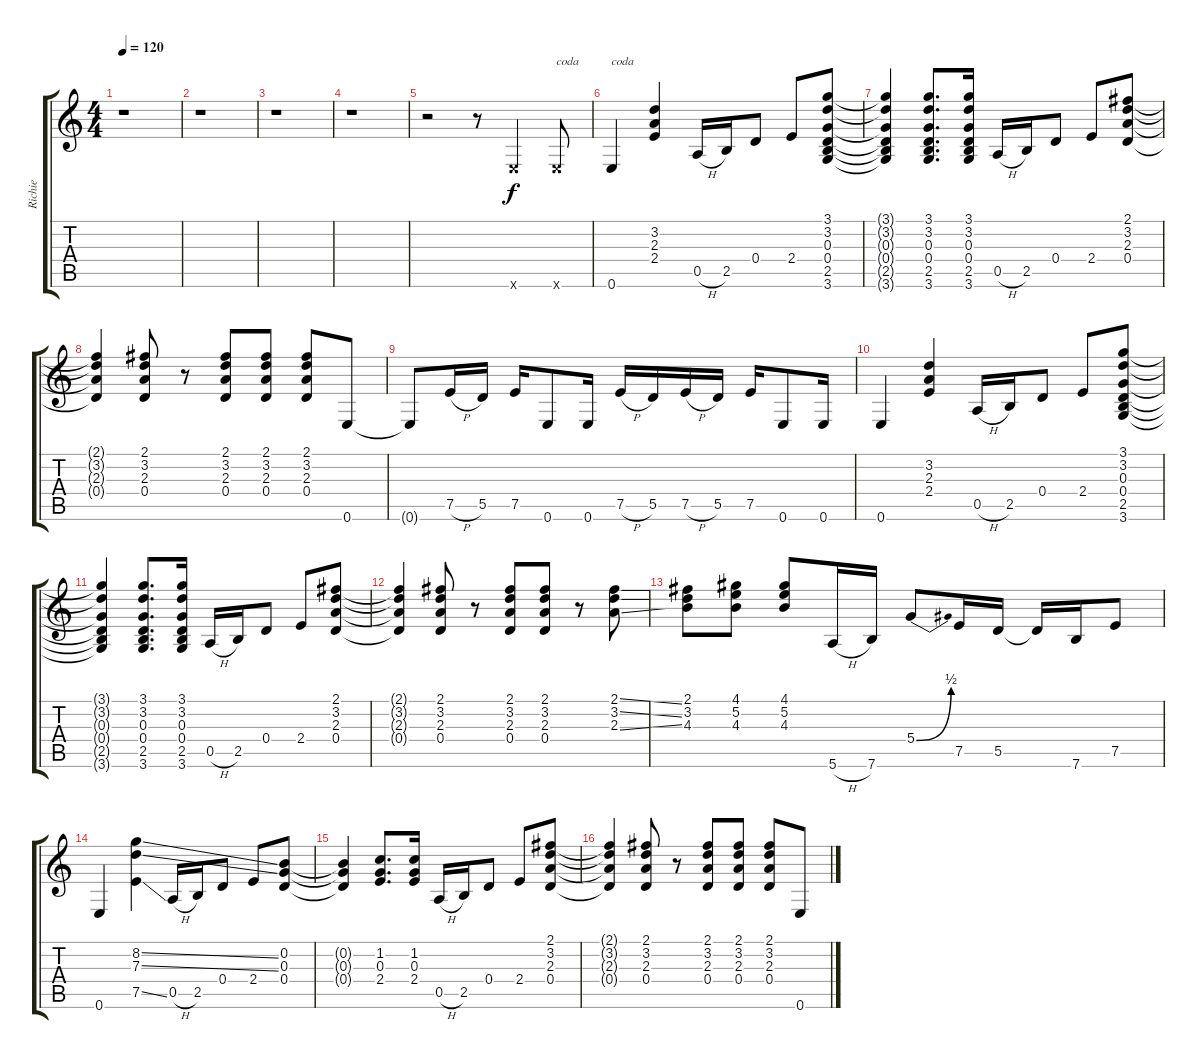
\track ("Richie" "Richie") {instrument overdrivenguitar}
\staff {score tabs}
\tuning (E4 B3 G3 D3 A2 E2) {hide}
\ts (4 4)
\tempo 120
\clef g2
\ks c
r.1{dy f} |
r.1 |
r.1 |
r.1 |
r.2 r.8 0.6{x}.4 0.6{x}.8{txt "coda"} |
0.6.4{txt "coda"} (3.2 2.3 2.4).4 0.5{h}.16 2.5.16 0.4.8 2.4.8 (3.1 3.2 0.3 0.4 2.5 3.6).8 |
(3.1{t} 3.2{t} 0.3{t} 0.4{t} 2.5{t} 3.6{t}).4 (3.1 3.2 0.3 0.4 2.5 3.6).8{d} (3.1 3.2 0.3 0.4 2.5 3.6).16 0.5{h}.16 2.5.16 0.4.8 2.4.8 (2.1 3.2 2.3 0.4).8 |
(2.1{t} 3.2{t} 2.3{t} 0.4{t}).4 (2.1 3.2 2.3 0.4).8 r.8 (2.1 3.2 2.3 0.4).8 (2.1 3.2 2.3 0.4).8 (2.1 3.2 2.3 0.4).8 0.6.8 |
0.6{t}.8 7.5{h}.16 5.5.16 7.5.16 0.6.8 0.6.16 7.5{h}.16 5.5.16 7.5{h}.16 5.5.16 7.5.16 0.6.8 0.6.16 |
0.6.4 (3.2 2.3 2.4).4 0.5{h}.16 2.5.16 0.4.8 2.4.8 (3.1 3.2 0.3 0.4 2.5 3.6).8 |
(3.1{t} 3.2{t} 0.3{t} 0.4{t} 2.5{t} 3.6{t}).4 (3.1 3.2 0.3 0.4 2.5 3.6).8{d} (3.1 3.2 0.3 0.4 2.5 3.6).16 0.5{h}.16 2.5.16 0.4.8 2.4.8 (2.1 3.2 2.3 0.4).8 |
(2.1{t} 3.2{t} 2.3{t} 0.4{t}).4 (2.1 3.2 2.3 0.4).8 r.8 (2.1 3.2 2.3 0.4).8 (2.1 3.2 2.3 0.4).8 r.8 (2.1{ss} 3.2{ss} 2.3{ss}).8 |
(2.1 3.2 4.3).8 (4.1 5.2 4.3).8 (4.1 5.2 4.3).8 5.6{h}.16 7.6.16 5.4{be (bend 0 0 60 2)}.8 7.5.16 5.5.16 5.5{t}.16 7.6.16 7.5.8 |
0.6.4 (8.2{ss} 7.3{ss} 7.5{ss}).4 0.5{h}.16 2.5.16 0.4.8 2.4.8 (0.2 0.3 0.4).8 |
(0.2{t} 0.3{t} 0.4{t}).4 (1.2 0.3 2.4).8{d} (1.2 0.3 2.4).16 0.5{h}.16 2.5.16 0.4.8 2.4.8 (2.1 3.2 2.3 0.4).8 |
(2.1{t} 3.2{t} 2.3{t} 0.4{t}).4 (2.1 3.2 2.3 0.4).8 r.8 (2.1 3.2 2.3 0.4).8 (2.1 3.2 2.3 0.4).8 (2.1 3.2 2.3 0.4).8 0.6.8
